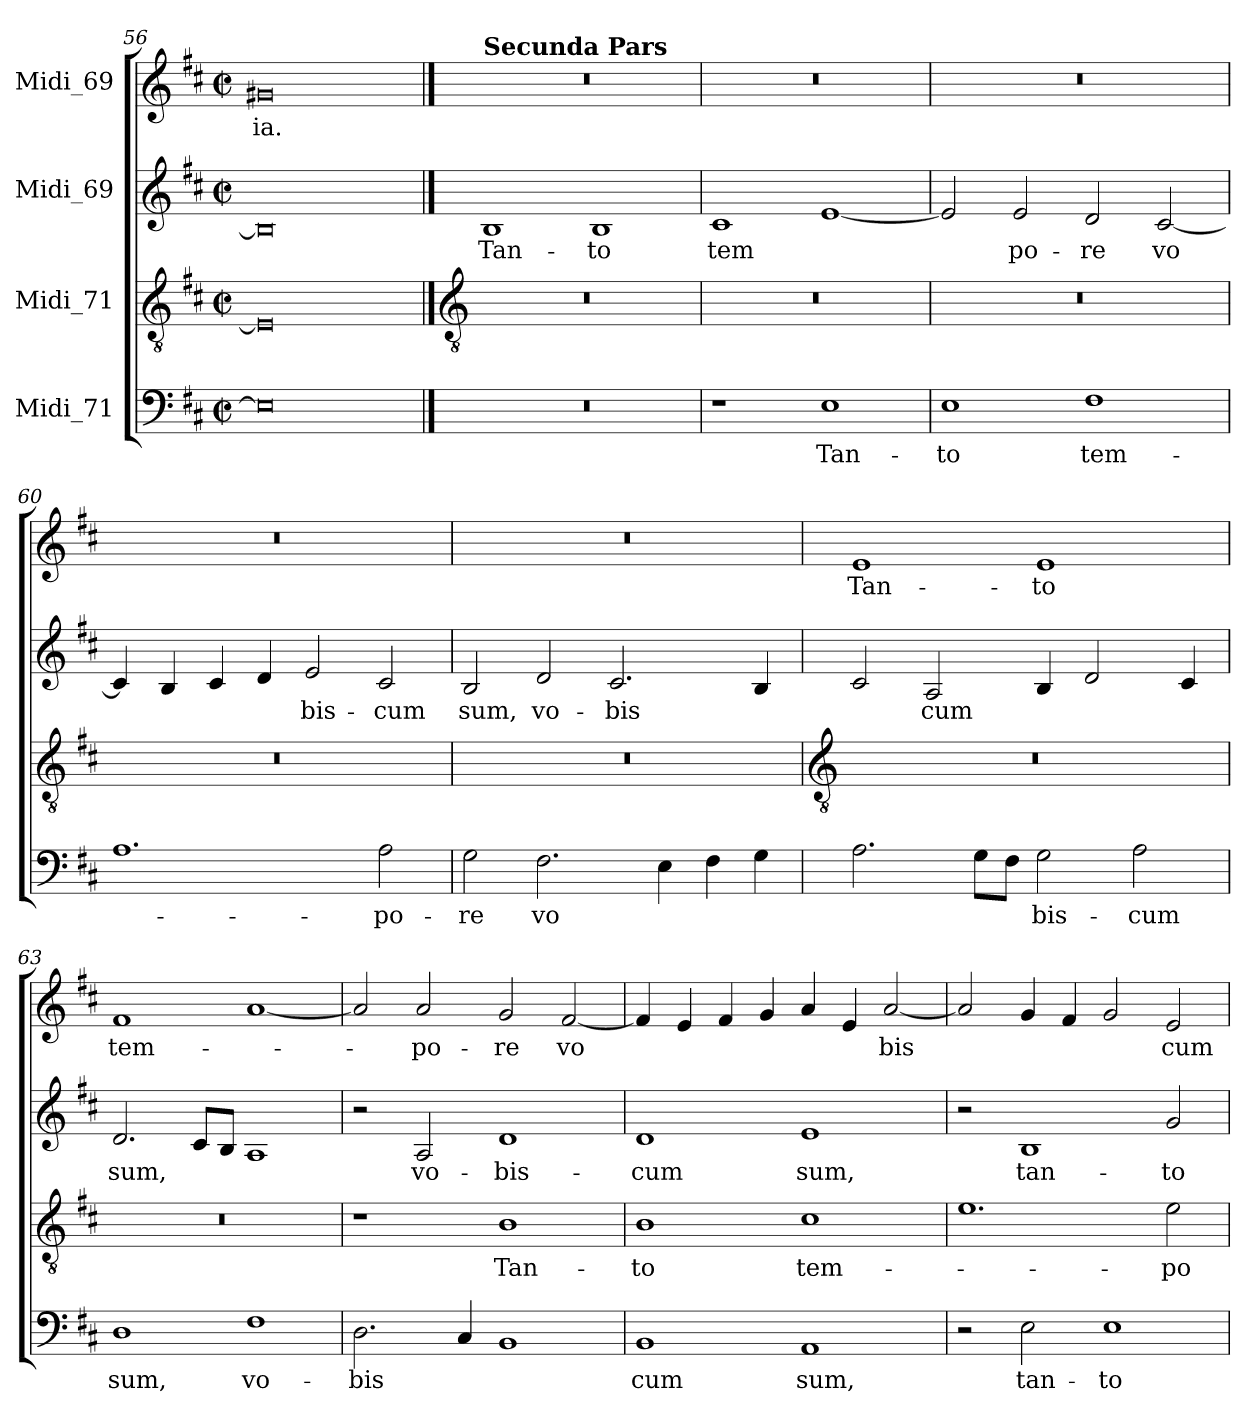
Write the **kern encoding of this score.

**kern	**text	**kern	**text	**kern	**text	**kern	**text
*part4	*part4	*part3	*part3	*part2	*part2	*part1	*part1
*staff4	*staff4	*staff3	*staff3	*staff2	*staff2	*staff1	*staff1
*I"Midi_71	*	*I"Midi_71	*	*I"Midi_69	*	*I"Midi_69	*
*clefF4	*	*clefGv2	*	*clefG2	*	*clefG2	*
*k[f#c#]	*	*k[f#c#]	*	*k[f#c#]	*	*k[f#c#]	*
*D:	*	*D:	*	*D:	*	*D:	*
*M4/2	*	*M4/2	*	*M4/2	*	*M4/2	*
*met(c|)	*	*met(c|)	*	*met(c|)	*	*met(c|)	*
=56	=56	=56	=56	=56	=56	=56	=56
!	!	!	!	!	!	!	!LO:LY:b
0E]	.	0E]	.	0B]	.	0g#	ia.
!!LO:LB:g=z
==57	==57	==57	==57	==57	==57	==57	==57
*	*	*clefGv2	*	*	*	*	*
!	!	!	!	!	!	!LO:TX:a:B:t=Secunda Pars	!
!	!	!	!	!	!LO:LY:b	!	!
0r	.	0r	.	1B	Tan-	0r	.
!	!	!	!	!	!LO:LY:b	!	!
.	.	.	.	1B	-to	.	.
=58	=58	=58	=58	=58	=58	=58	=58
!	!	!	!	!	!LO:LY:b	!	!
1r	.	0r	.	1c#	tem	0r	.
!	!LO:LY:b	!	!	!	!	!	!
1E	Tan-	.	.	[1e	.	.	.
=59	=59	=59	=59	=59	=59	=59	=59
!	!LO:LY:b	!	!	!	!	!	!
1E	-to	0r	.	2e]	.	0r	.
!	!	!	!	!	!LO:LY:b	!	!
.	.	.	.	2e	po-	.	.
!	!LO:LY:b	!	!	!	!LO:LY:b	!	!
1F#	tem-	.	.	2d	-re	.	.
!	!	!	!	!	!LO:LY:b	!	!
.	.	.	.	[2c#	vo	.	.
=60	=60	=60	=60	=60	=60	=60	=60
1.A	.	0r	.	4c#]	.	0r	.
.	.	.	.	4B	.	.	.
.	.	.	.	4c#	.	.	.
.	.	.	.	4d	.	.	.
!	!	!	!	!	!LO:LY:b	!	!
.	.	.	.	2e	bis-	.	.
!	!LO:LY:b	!	!	!	!LO:LY:b	!	!
2A	-po-	.	.	2c#	-cum	.	.
=61	=61	=61	=61	=61	=61	=61	=61
!	!LO:LY:b	!	!	!	!LO:LY:b	!	!
2G	-re	0r	.	2B	sum,	0r	.
!	!LO:LY:b	!	!	!	!LO:LY:b	!	!
2.F#	vo	.	.	2d	vo-	.	.
!	!	!	!	!	!LO:LY:b	!	!
.	.	.	.	2.c#	-bis	.	.
4E	.	.	.	.	.	.	.
4F#	.	.	.	.	.	.	.
4G	.	.	.	4B	.	.	.
!!LO:LB:g=z
=62	=62	=62	=62	=62	=62	=62	=62
*	*	*clefGv2	*	*	*	*	*
!	!	!	!	!	!	!	!LO:LY:b
2.A	.	0r	.	2c#	.	1e	Tan-
!	!	!	!	!	!LO:LY:b	!	!
.	.	.	.	2A	cum	.	.
8GL	.	.	.	.	.	.	.
8F#J	.	.	.	.	.	.	.
!	!LO:LY:b	!	!	!	!	!	!LO:LY:b
2G	bis-	.	.	4B	.	1e	-to
.	.	.	.	2d	.	.	.
!	!LO:LY:b	!	!	!	!	!	!
2A	-cum	.	.	.	.	.	.
.	.	.	.	4c#	.	.	.
=63	=63	=63	=63	=63	=63	=63	=63
!	!LO:LY:b	!	!	!	!LO:LY:b	!	!LO:LY:b
1D	sum,	0r	.	2.d	sum,	1f#	tem-
.	.	.	.	8c#L	.	.	.
.	.	.	.	8BJ	.	.	.
!	!LO:LY:b	!	!	!	!	!	!
1F#	vo-	.	.	1A	.	[1a	.
=64	=64	=64	=64	=64	=64	=64	=64
!	!LO:LY:b	!	!	!	!	!	!
2.D	-bis	1r	.	2r	.	2a]	.
!	!	!	!	!	!LO:LY:b	!	!LO:LY:b
.	.	.	.	2A	vo-	2a	-po-
4C#	.	.	.	.	.	.	.
!	!	!	!LO:LY:b	!	!LO:LY:b	!	!LO:LY:b
1BB	.	1B	Tan-	1d	-bis-	2g	-re
!	!	!	!	!	!	!	!LO:LY:b
.	.	.	.	.	.	[2f#	vo
=65	=65	=65	=65	=65	=65	=65	=65
!	!LO:LY:b	!	!LO:LY:b	!	!LO:LY:b	!	!
1BB	cum	1B	-to	1d	-cum	4f#]	.
.	.	.	.	.	.	4e	.
.	.	.	.	.	.	4f#	.
.	.	.	.	.	.	4g	.
!	!LO:LY:b	!	!LO:LY:b	!	!LO:LY:b	!	!
1AA	sum,	1c#	tem-	1e	sum,	4a	.
.	.	.	.	.	.	4e	.
!	!	!	!	!	!	!	!LO:LY:b
.	.	.	.	.	.	[2a	bis
=66	=66	=66	=66	=66	=66	=66	=66
2r	.	1.e	.	2r	.	2a]	.
!	!LO:LY:b	!	!	!	!LO:LY:b	!	!
2E	tan-	.	.	1B	tan-	4g	.
.	.	.	.	.	.	4f#	.
!	!LO:LY:b	!	!	!	!	!	!
1E	-to	.	.	.	.	2g	.
!	!	!	!LO:LY:b	!	!LO:LY:b	!	!LO:LY:b
.	.	2e	-po-	2g	-to	2e	cum
=	=	=	=	=	=	=	=
*-	*-	*-	*-	*-	*-	*-	*-
